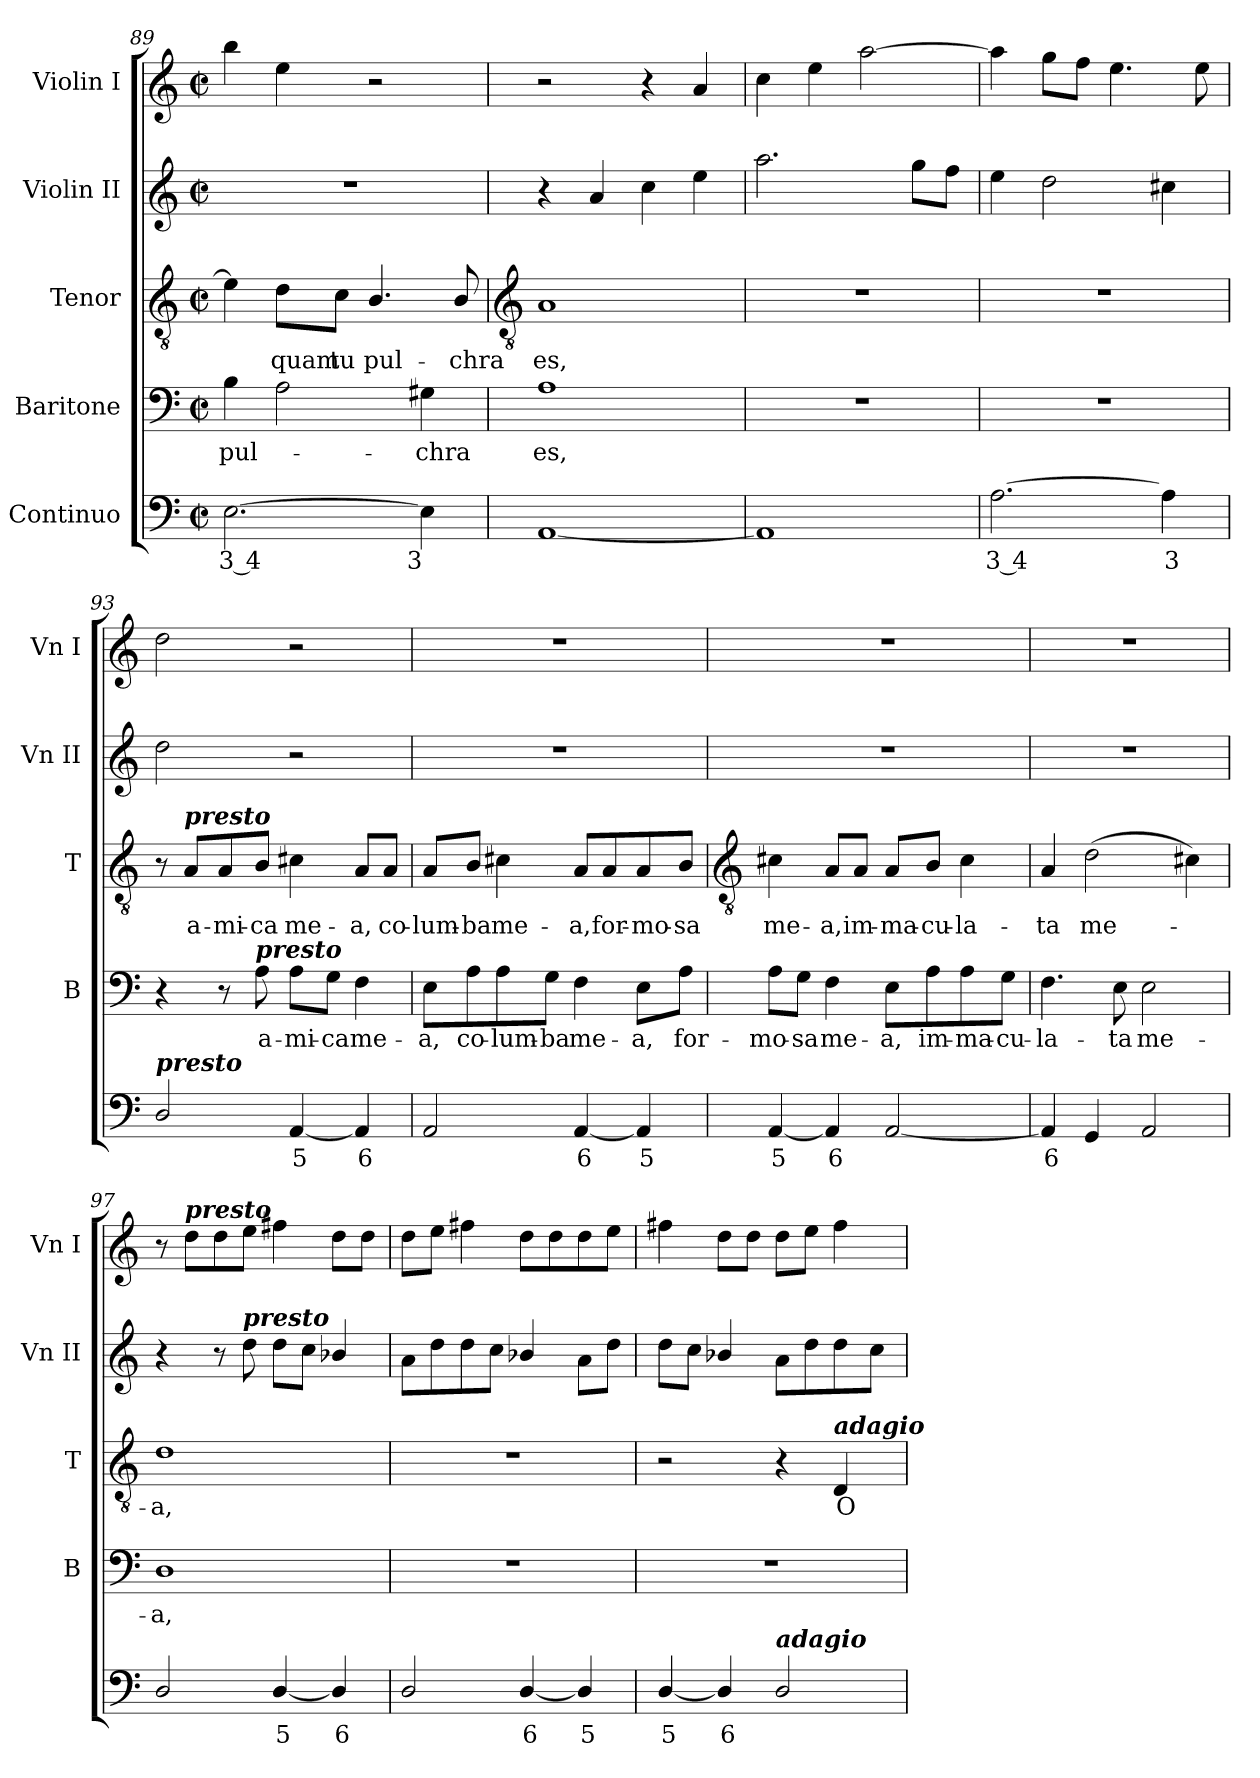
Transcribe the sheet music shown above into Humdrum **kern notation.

**kern	**text	**kern	**text	**kern	**text	**kern	**kern
*part5	*part5	*part4	*part4	*part3	*part3	*part2	*part1
*staff5	*staff5	*staff4	*staff4	*staff3	*staff3	*staff2	*staff1
*I"Continuo	*	*I"Baritone	*	*I"Tenor	*	*I"Violin II	*I"Violin I
*	*	*I'B	*	*I'T	*	*I'Vn II	*I'Vn I
*clefF4	*	*clefF4	*	*clefGv2	*	*clefG2	*clefG2
*k[]	*	*k[]	*	*k[]	*	*k[]	*k[]
*C:	*	*C:	*	*C:	*	*C:	*C:
*M2/2	*	*M2/2	*	*M2/2	*	*M2/2	*M2/2
*met(c|)	*	*met(c|)	*	*met(c|)	*	*met(c|)	*met(c|)
=89	=89	=89	=89	=89	=89	=89	=89
!	!LO:LY:b	!	!LO:LY:b	!	!	!	!
[2.E	3 4	4B	pul-	4e]	.	1r	4bb
!	!	!	!	!	!LO:LY:b	!	!
.	.	2A	.	8d\L	quam	.	4ee
!	!	!	!	!	!LO:LY:b	!	!
.	.	.	.	8c\J	tu	.	.
!	!	!	!	!	!LO:LY:b	!	!
.	.	.	.	4.B/	pul-	.	2r
!	!LO:LY:b	!	!LO:LY:b	!	!	!	!
4E]	3	4G#X	chra	.	.	.	.
!	!	!	!	!	!LO:LY:b	!	!
.	.	.	.	8B/	-chra	.	.
!!LO:LB:g=z
=90	=90	=90	=90	=90	=90	=90	=90
*	*	*	*	*clefGv2	*	*	*
!	!	!	!LO:LY:b	!	!LO:LY:b	!	!
[1AA	.	1A	es,	1A	es,	4r	2r
.	.	.	.	.	.	4a	.
.	.	.	.	.	.	4cc	4r
.	.	.	.	.	.	4ee	4a
=91	=91	=91	=91	=91	=91	=91	=91
1AA]	.	1r	.	1r	.	2.aa	4cc
.	.	.	.	.	.	.	4ee
.	.	.	.	.	.	.	[2aa
.	.	.	.	.	.	8ggL	.
.	.	.	.	.	.	8ffJ	.
=92	=92	=92	=92	=92	=92	=92	=92
!	!LO:LY:b	!	!	!	!	!	!
[2.A	3 4	1r	.	1r	.	4ee	4aa]
.	.	.	.	.	.	2dd	8ggL
.	.	.	.	.	.	.	8ffJ
.	.	.	.	.	.	.	4.ee
!	!LO:LY:b	!	!	!	!	!	!
4A]	3	.	.	.	.	4cc#X	.
.	.	.	.	.	.	.	8ee
=93	=93	=93	=93	=93	=93	=93	=93
!LO:TX:a:Bi:t=presto	!	!	!	!	!	!	!
2D/	.	4r	.	8r	.	2dd	2dd
!	!	!	!	!LO:TX:a:Bi:t=presto	!	!	!
!	!	!	!	!	!LO:LY:b	!	!
.	.	.	.	8A/L	a-	.	.
!	!	!	!	!	!LO:LY:b	!	!
.	.	8r	.	8A/	-mi-	.	.
!	!	!LO:TX:a:Bi:t=presto	!	!	!	!	!
!	!	!	!LO:LY:b	!	!LO:LY:b	!	!
.	.	8A	a-	8B/J	-ca	.	.
!	!LO:LY:b	!	!LO:LY:b	!	!LO:LY:b	!	!
[4AA	5	8A\L	-mi-	4c#X	me-	2r	2r
!	!	!	!LO:LY:b	!	!	!	!
.	.	8G\J	-ca	.	.	.	.
!	!LO:LY:b	!	!LO:LY:b	!	!LO:LY:b	!	!
4AA]	6	4F	me-	8A/L	-a,	.	.
!	!	!	!	!	!LO:LY:b	!	!
.	.	.	.	8A/J	co-	.	.
=94	=94	=94	=94	=94	=94	=94	=94
!	!	!	!LO:LY:b	!	!LO:LY:b	!	!
2AA	.	8E\L	-a,	8A/L	-lum-	1r	1r
!	!	!	!LO:LY:b	!	!LO:LY:b	!	!
.	.	8A\	co-	8B/J	-ba	.	.
!	!	!	!LO:LY:b	!	!LO:LY:b	!	!
.	.	8A\	-lum-	4c#X	me-	.	.
!	!	!	!LO:LY:b	!	!	!	!
.	.	8G\J	-ba	.	.	.	.
!	!LO:LY:b	!	!LO:LY:b	!	!LO:LY:b	!	!
[4AA	6	4F	me-	8A/L	-a,	.	.
!	!	!	!	!	!LO:LY:b	!	!
.	.	.	.	8A/	for-	.	.
!	!LO:LY:b	!	!LO:LY:b	!	!LO:LY:b	!	!
4AA]	5	8E\L	-a,	8A/	-mo-	.	.
!	!	!	!LO:LY:b	!	!LO:LY:b	!	!
.	.	8A\J	for-	8B/J	-sa	.	.
!!LO:LB:g=z
=95	=95	=95	=95	=95	=95	=95	=95
*	*	*	*	*clefGv2	*	*	*
!	!LO:LY:b	!	!LO:LY:b	!	!LO:LY:b	!	!
[4AA	5	8A\L	-mo-	4c#X	me-	1r	1r
!	!	!	!LO:LY:b	!	!	!	!
.	.	8G\J	-sa	.	.	.	.
!	!LO:LY:b	!	!LO:LY:b	!	!LO:LY:b	!	!
4AA]	6	4F	me-	8A/L	-a,	.	.
!	!	!	!	!	!LO:LY:b	!	!
.	.	.	.	8A/J	im-	.	.
!	!	!	!LO:LY:b	!	!LO:LY:b	!	!
[2AA	.	8E\L	-a,	8A/L	-ma-	.	.
!	!	!	!LO:LY:b	!	!LO:LY:b	!	!
.	.	8A\	im-	8B/J	-cu-	.	.
!	!	!	!LO:LY:b	!	!LO:LY:b	!	!
.	.	8A\	-ma-	4c#	-la-	.	.
!	!	!	!LO:LY:b	!	!	!	!
.	.	8G\J	-cu-	.	.	.	.
=96	=96	=96	=96	=96	=96	=96	=96
!	!LO:LY:b	!	!LO:LY:b	!	!LO:LY:b	!	!
4AA]	6	4.F	-la-	4A	-ta	1r	1r
!	!	!	!	!	!LO:LY:b	!	!
4GG	.	.	.	(>2d	me-	.	.
!	!	!	!LO:LY:b	!	!	!	!
.	.	8E	-ta	.	.	.	.
!	!	!	!LO:LY:b	!	!	!	!
2AA	.	2E	me-	.	.	.	.
.	.	.	.	4c#X)	.	.	.
=97	=97	=97	=97	=97	=97	=97	=97
!	!	!	!LO:LY:b	!	!LO:LY:b	!	!
2D/	.	1D	-a,	1d	a,	4r	8r
!	!	!	!	!	!	!	!LO:TX:a:Bi:t=presto
.	.	.	.	.	.	.	8ddL
.	.	.	.	.	.	8r	8dd
!	!	!	!	!	!	!LO:TX:a:Bi:t=presto	!
.	.	.	.	.	.	8dd	8eeJ
!	!LO:LY:b	!	!	!	!	!	!
[4D/	5	.	.	.	.	8ddL	4ff#X
.	.	.	.	.	.	8ccJ	.
!	!LO:LY:b	!	!	!	!	!	!
4D/]	6	.	.	.	.	4b-X/	8ddL
.	.	.	.	.	.	.	8ddJ
=98	=98	=98	=98	=98	=98	=98	=98
2D/	.	1r	.	1r	.	8aL	8ddL
.	.	.	.	.	.	8dd	8eeJ
.	.	.	.	.	.	8dd	4ff#X
.	.	.	.	.	.	8ccJ	.
!	!LO:LY:b	!	!	!	!	!	!
[4D/	6	.	.	.	.	4b-X/	8ddL
.	.	.	.	.	.	.	8dd
!	!LO:LY:b	!	!	!	!	!	!
4D/]	5	.	.	.	.	8aL	8dd
.	.	.	.	.	.	8ddJ	8eeJ
=99	=99	=99	=99	=99	=99	=99	=99
!	!LO:LY:b	!	!	!	!	!	!
[4D/	5	1r	.	2r	.	8ddL	4ff#X
.	.	.	.	.	.	8ccJ	.
!	!LO:LY:b	!	!	!	!	!	!
4D/]	6	.	.	.	.	4b-X/	8ddL
.	.	.	.	.	.	.	8ddJ
!LO:TX:a:Bi:t=adagio	!	!	!	!	!	!	!
2D/	.	.	.	4r	.	8aL	8ddL
.	.	.	.	.	.	8dd	8eeJ
!	!	!	!	!LO:TX:a:Bi:t=adagio	!	!	!
!	!	!	!	!	!LO:LY:b	!	!
.	.	.	.	4D	O	8dd	4ff#
.	.	.	.	.	.	8ccJ	.
=	=	=	=	=	=	=	=
*-	*-	*-	*-	*-	*-	*-	*-
